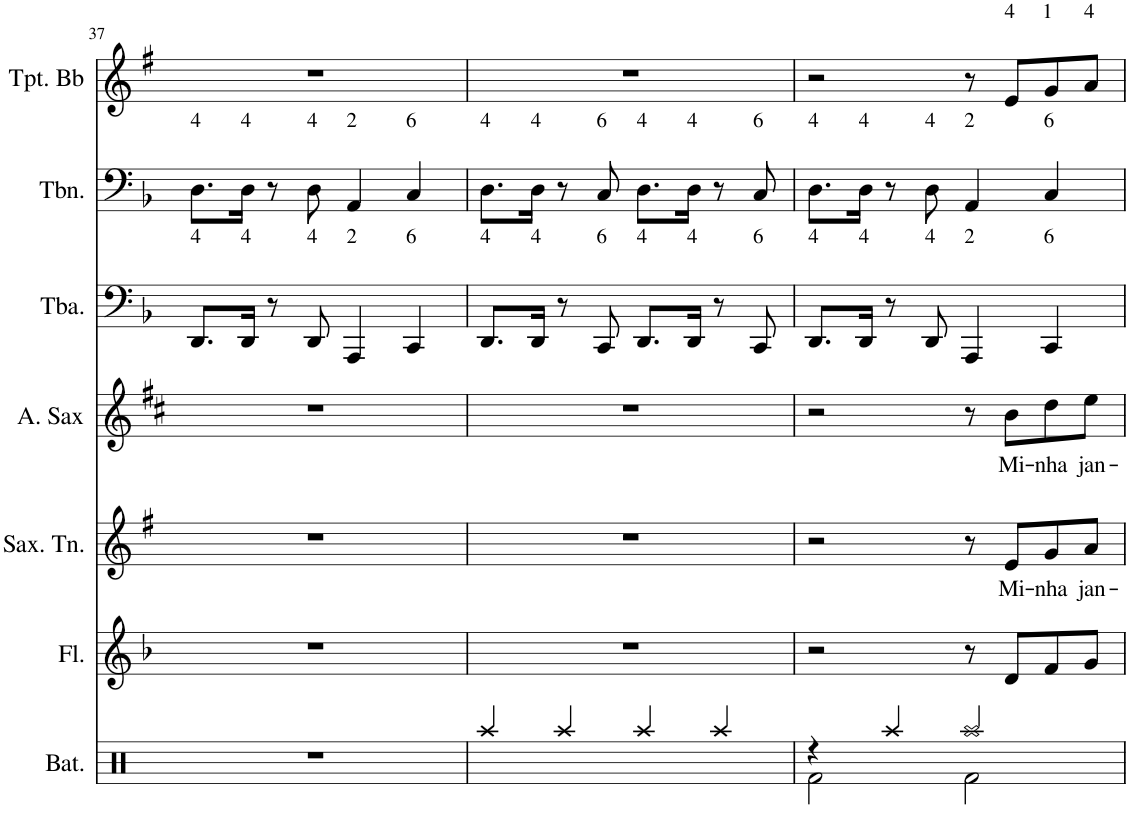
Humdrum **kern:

**kern	**kern	**kern	**text	**kern	**text	**kern	**kern	**kern
*part7	*part6	*part5	*part5	*part4	*part4	*part3	*part2	*part1
*staff7	*staff6	*staff5	*staff5	*staff4	*staff4	*staff3	*staff2	*staff1
*I"Bateria	*I"Flauta Transversal	*I"Saxofone Tenor	*	*I"Saxofone Alto	*	*I"Tuba	*I"Trombone	*I"Trompete Bb
*I'Bat.	*I'Fl.	*I'Sax. Tn.	*	*	*	*I'Tba.	*I'Tbn.	*I'Tpt. Bb
!!LO:PB:g=z
*clefX	*clefG2	*clefG2	*	*clefG2	*	*clefF4	*clefF4	*clefG2
*	*	*Trd8c14	*	*Trd5c9	*	*	*	*Trd1c2
*k[]	*k[b-]	*k[f#]	*	*k[f#c#]	*	*k[b-]	*k[b-]	*k[f#]
*M4/4	*M4/4	*M4/4	*	*M4/4	*	*M4/4	*M4/4	*M4/4
=37	=37	=37	=37	=37	=37	=37	=37	=37
!	!	!	!	!	!	!	!LO:TX:a:t=4	!
!	!	!	!	!	!	!LO:TX:a:t=4	!	!
1r	1r	1r	.	1r	.	8.DD/L	8.D\L	1r
!	!	!	!	!	!	!	!LO:TX:a:t=4	!
!	!	!	!	!	!	!LO:TX:a:t=4	!	!
.	.	.	.	.	.	16DD/Jk	16D\Jk	.
.	.	.	.	.	.	8r	8r	.
!	!	!	!	!	!	!	!LO:TX:a:t=4	!
!	!	!	!	!	!	!LO:TX:a:t=4	!	!
.	.	.	.	.	.	8DD/	8D\	.
!	!	!	!	!	!	!	!LO:TX:a:t=2	!
!	!	!	!	!	!	!LO:TX:a:t=2	!	!
.	.	.	.	.	.	4AAA/	4AA/	.
!	!	!	!	!	!	!	!LO:TX:a:t=6	!
!	!	!	!	!	!	!LO:TX:a:t=6	!	!
.	.	.	.	.	.	4CC/	4C/	.
=38	=38	=38	=38	=38	=38	=38	=38	=38
!	!	!	!	!	!	!	!LO:TX:a:t=4	!
!	!	!	!	!	!	!LO:TX:a:t=4	!	!
4Raa/	1r	1r	.	1r	.	8.DD/L	8.D\L	1r
!	!	!	!	!	!	!	!LO:TX:a:t=4	!
!	!	!	!	!	!	!LO:TX:a:t=4	!	!
.	.	.	.	.	.	16DD/Jk	16D\Jk	.
4Raa/	.	.	.	.	.	8r	8r	.
!	!	!	!	!	!	!	!LO:TX:a:t=6	!
!	!	!	!	!	!	!LO:TX:a:t=6	!	!
.	.	.	.	.	.	8CC/	8C/	.
!	!	!	!	!	!	!	!LO:TX:a:t=4	!
!	!	!	!	!	!	!LO:TX:a:t=4	!	!
4Raa/	.	.	.	.	.	8.DD/L	8.D\L	.
!	!	!	!	!	!	!	!LO:TX:a:t=4	!
!	!	!	!	!	!	!LO:TX:a:t=4	!	!
.	.	.	.	.	.	16DD/Jk	16D\Jk	.
4Raa/	.	.	.	.	.	8r	8r	.
!	!	!	!	!	!	!	!LO:TX:a:t=6	!
!	!	!	!	!	!	!LO:TX:a:t=6	!	!
.	.	.	.	.	.	8CC/	8C/	.
=39	=39	=39	=39	=39	=39	=39	=39	=39
*^	*	*	*	*	*	*	*	*
!	!	!	!	!	!	!	!	!LO:TX:a:t=4	!
!	!	!	!	!	!	!	!LO:TX:a:t=4	!	!
4r	2Rf\	2r	2r	.	2r	.	8.DD/L	8.D\L	2r
!	!	!	!	!	!	!	!	!LO:TX:a:t=4	!
!	!	!	!	!	!	!	!LO:TX:a:t=4	!	!
.	.	.	.	.	.	.	16DD/Jk	16D\Jk	.
4Raa/	.	.	.	.	.	.	8r	8r	.
!	!	!	!	!	!	!	!	!LO:TX:a:t=4	!
!	!	!	!	!	!	!	!LO:TX:a:t=4	!	!
.	.	.	.	.	.	.	8DD/	8D\	.
!	!	!	!	!	!	!	!	!LO:TX:a:t=2	!
!	!	!	!	!	!	!	!LO:TX:a:t=2	!	!
2Raa/	2Rf\	8r	8r	.	8r	.	4AAA/	4AA/	8r
!	!	!	!	!	!	!	!	!	!LO:TX:a:t=4
!	!	!	!	!LO:LY:b	!	!LO:LY:b	!	!	!
.	.	8d/L	8e/L	Mi-	8b\L	Mi-	.	.	8e/L
!	!	!	!	!	!	!	!	!	!LO:TX:a:t=1
!	!	!	!	!	!	!	!	!LO:TX:a:t=6	!
!	!	!	!	!	!	!	!LO:TX:a:t=6	!	!
!	!	!	!	!LO:LY:b	!	!LO:LY:b	!	!	!
.	.	8f/	8g/	-nha	8dd\	-nha	4CC/	4C/	8g/
!	!	!	!	!	!	!	!	!	!LO:TX:a:t=4
!	!	!	!	!LO:LY:b	!	!LO:LY:b	!	!	!
.	.	8g/J	8a/J	jan-	8ee\J	jan-	.	.	8a/J
*v	*v	*	*	*	*	*	*	*	*
=	=	=	=	=	=	=	=	=
*-	*-	*-	*-	*-	*-	*-	*-	*-
